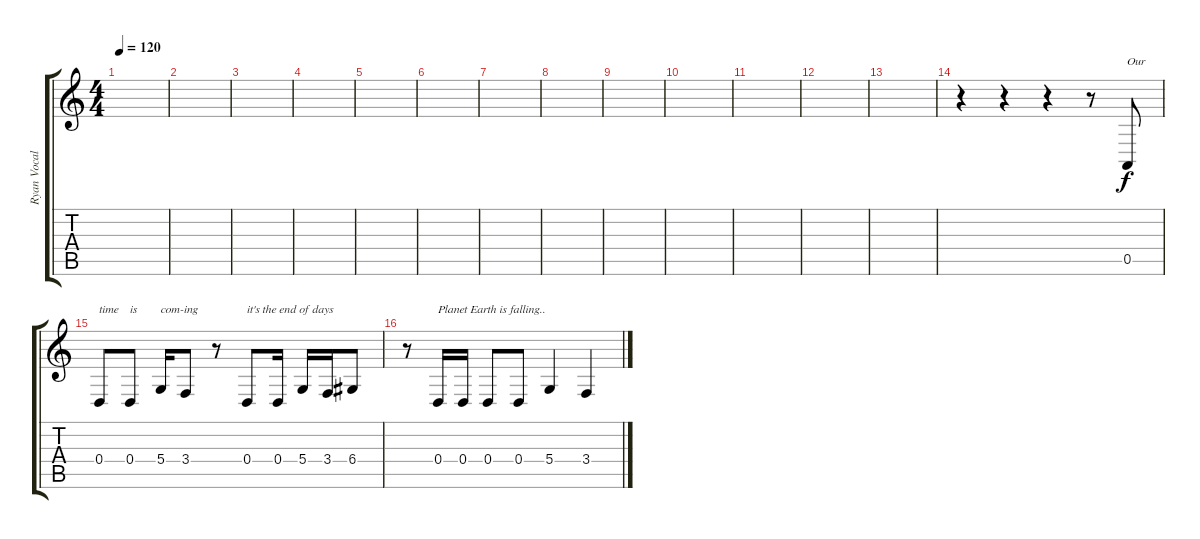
\track ("Ryan Vocals" "Ryan Vocal") {instrument lead2sawtooth}
\staff {score tabs}
\tuning (E4 B3 G3 D3 A2 E2) {hide}
\ts (4 4)
\tempo 120
\clef g2
\ks c
|
|
|
|
|
|
|
|
|
|
|
|
|
r.4 r.4 r.4 r.8 0.5.8{txt "Our"} |
0.4.8{txt "time"} 0.4.8{txt "is"} 5.4.16{txt "com-ing"} 3.4.8 r.8 0.4.8{txt "it's the end of days"} 0.4.16 5.4.16 3.4.16 6.4.8 |
r.8 0.4.16{txt "Planet Earth is falling.."} 0.4.16 0.4.8 0.4.8 5.4.4 3.4.4
